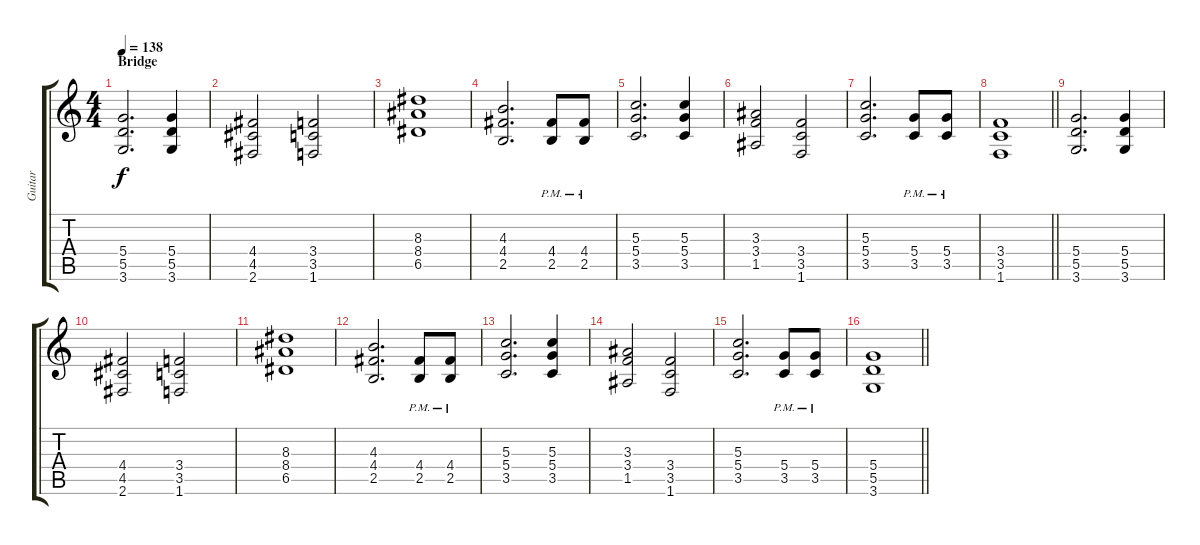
\track ("Guitar" "Guitar") {instrument distortionguitar}
\staff {score tabs}
\tuning (E4 B3 G3 D3 A2 E2) {hide}
\ts (4 4)
\section ("" "Bridge ")
\tempo 138
\clef g2
\ks c
(5.4 5.5 3.6).2{d dy f} (5.4 5.5 3.6).4 |
(4.4 4.5 2.6).2 (3.4 3.5 1.6).2 |
(8.3 8.4 6.5).1 |
(4.3 4.4 2.5).2{d} (4.4{pm} 2.5{pm}).8 (4.4{pm} 2.5{pm}).8 |
(5.3 5.4 3.5).2{d} (5.3 5.4 3.5).4 |
(3.3 3.4 1.5).2 (3.4 3.5 1.6).2 |
(5.3 5.4 3.5).2{d} (5.4{pm} 3.5{pm}).8 (5.4{pm} 3.5{pm}).8 |
\barLineRight lightlight
(3.4 3.5 1.6).1 |
(5.4 5.5 3.6).2{d} (5.4 5.5 3.6).4 |
(4.4 4.5 2.6).2 (3.4 3.5 1.6).2 |
(8.3 8.4 6.5).1 |
(4.3 4.4 2.5).2{d} (4.4{pm} 2.5{pm}).8 (4.4{pm} 2.5{pm}).8 |
(5.3 5.4 3.5).2{d} (5.3 5.4 3.5).4 |
(3.3 3.4 1.5).2 (3.4 3.5 1.6).2 |
(5.3 5.4 3.5).2{d} (5.4{pm} 3.5{pm}).8 (5.4{pm} 3.5{pm}).8 |
\barLineRight lightlight
(5.4 5.5 3.6).1
